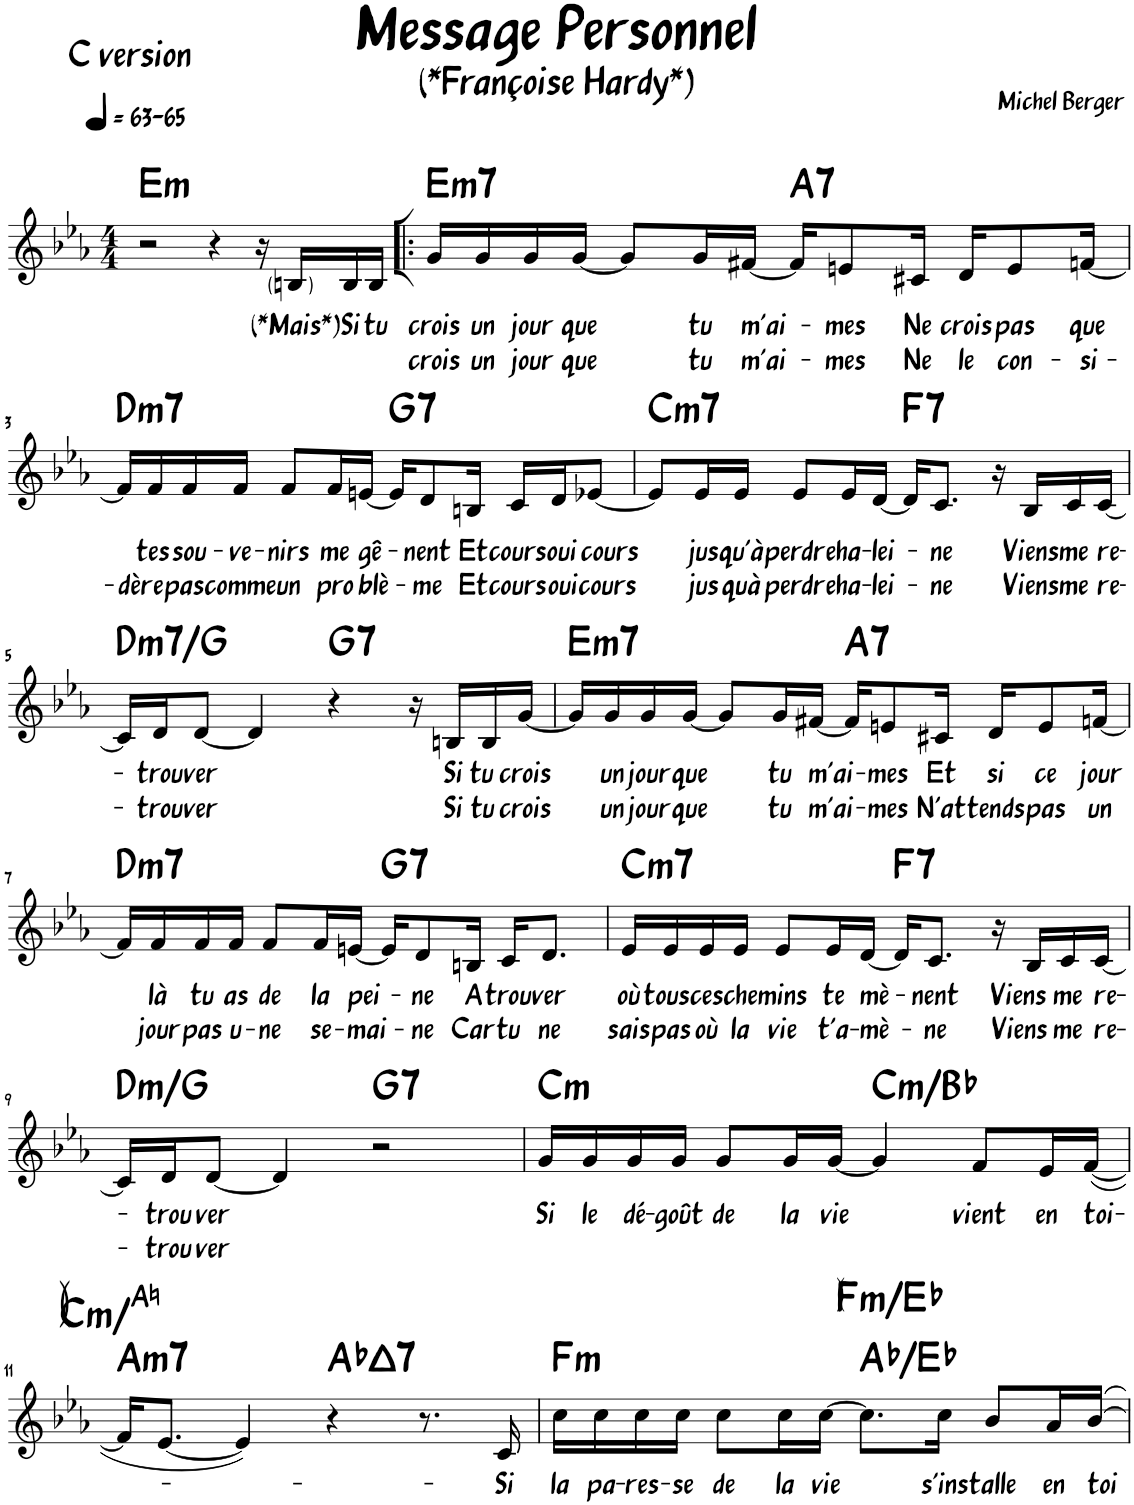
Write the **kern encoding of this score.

**kern	**text	**text	**harte
*part1	*part1	*part1	*part1
*staff1	*staff1	*staff1	*
*I"Piano	*	*	*
*I'Pno.	*	*	*
*clefG2	*	*	*
*k[b-e-a-]	*	*	*
*M4/4	*	*	*
*MM63	*	*	*
=1	=1	=1	=1
!LO:TX:a:t=C version	!	!	!
!LO:TX:a:t=-65	!	!	!LO:H:kt=m
2r	.	.	E:min
4r	.	.	.
16r	.	.	.
!	!LO:LY:b	!	!
16Bn/LL	(*Mais*)	.	.
!	!LO:LY:b	!	!
16B/	Si	.	.
!	!LO:LY:b	!	!
16B/JJ	tu	.	.
=2!|:	=2!|:	=2!|:	=2!|:
!	!LO:LY:b	!LO:LY:b	!LO:H:kt=m7
16g/LL	crois	crois	E:min7
!	!LO:LY:b	!LO:LY:b	!
16g/	un	un	.
!	!LO:LY:b	!LO:LY:b	!
16g/	jour	jour	.
!	!LO:LY:b	!LO:LY:b	!
[16g/JJ	que	que	.
8g/L]	.	.	.
!	!LO:LY:b	!LO:LY:b	!
16g/L	tu	tu	.
!	!LO:LY:b	!LO:LY:b	!
[16f#X/JJ	m'ai-	m'ai-	.
!	!	!	!LO:H:kt=7
16f#/KL]	.	.	A:7
!	!LO:LY:b	!LO:LY:b	!
8en/	mes	-mes	.
!	!LO:LY:b	!LO:LY:b	!
16c#X/Jk	Ne	Ne	.
!	!LO:LY:b	!LO:LY:b	!
16d/KL	crois	le	.
!	!LO:LY:b	!LO:LY:b	!
8e/	pas	con-	.
!	!LO:LY:b	!LO:LY:b	!
[16fn/Jk	que	-si-	.
!!LO:LB:g=z
=3	=3	=3	=3
!	!	!	!LO:H:kt=m7
16f/LL]	.	.	D:min7
!	!LO:LY:b	!LO:LY:b	!
16f/	tes	-dère	.
!	!LO:LY:b	!LO:LY:b	!
16f/	sou-	pas	.
!	!LO:LY:b	!LO:LY:b	!
16f/JJ	-ve-	comme	.
!	!LO:LY:b	!LO:LY:b	!
8f/L	-nirs	un	.
!	!LO:LY:b	!LO:LY:b	!
16f/L	me	pro-	.
!	!LO:LY:b	!LO:LY:b	!
[16en/JJ	gê-	-blè-	.
!	!	!	!LO:H:kt=7
16e/KL]	.	.	G:7
!	!LO:LY:b	!LO:LY:b	!
8d/	-nent	-me	.
!	!LO:LY:b	!LO:LY:b	!
16Bn/Jk	Et	Et	.
!	!LO:LY:b	!LO:LY:b	!
16c/LL	cours	cours	.
!	!LO:LY:b	!LO:LY:b	!
16d/J	oui	oui	.
!	!LO:LY:b	!LO:LY:b	!
[8e-X/J	cours	cours	.
=4	=4	=4	=4
!	!	!	!LO:H:kt=m7
8e-/L]	.	.	C:min7
!	!LO:LY:b	!LO:LY:b	!
16e-/L	jus-	jus-	.
!	!LO:LY:b	!LO:LY:b	!
16e-/JJ	-qu'à	-quà	.
!	!LO:LY:b	!LO:LY:b	!
8e-/L	perdre	perdre	.
!	!LO:LY:b	!LO:LY:b	!
16e-/L	ha-	ha-	.
!	!LO:LY:b	!LO:LY:b	!
[16d/JJ	-lei-	-lei-	.
!	!	!	!LO:H:kt=7
16d/KL]	.	.	F:7
!	!LO:LY:b	!LO:LY:b	!
8.c/J	-ne	-ne	.
16r	.	.	.
!	!LO:LY:b	!LO:LY:b	!
16B-/LL	Viens	Viens	.
!	!LO:LY:b	!LO:LY:b	!
16c/	me	me	.
!	!LO:LY:b	!LO:LY:b	!
[16c/JJ	re-	re-	.
!!LO:LB:g=z
=5	=5	=5	=5
!	!	!	!LO:H:kt=m7
16c/LL]	.	.	D:min7/4
!	!LO:LY:b	!LO:LY:b	!
16d/J	-trou-	-trou-	.
!	!LO:LY:b	!LO:LY:b	!
[8d/J	-ver	-ver	.
4d/]	.	.	.
!	!	!	!LO:H:kt=7
4r	.	.	G:7
16r	.	.	.
!	!LO:LY:b	!LO:LY:b	!
16Bn/LL	Si	Si	.
!	!LO:LY:b	!LO:LY:b	!
16B/	tu	tu	.
!	!LO:LY:b	!LO:LY:b	!
[16g/JJ	crois	crois	.
=6	=6	=6	=6
!	!	!	!LO:H:kt=m7
16g/LL]	.	.	E:min7
!	!LO:LY:b	!LO:LY:b	!
16g/	un	un	.
!	!LO:LY:b	!LO:LY:b	!
16g/	jour	jour	.
!	!LO:LY:b	!LO:LY:b	!
[16g/JJ	que	que	.
8g/L]	.	.	.
!	!LO:LY:b	!LO:LY:b	!
16g/L	tu	tu	.
!	!LO:LY:b	!LO:LY:b	!
[16f#X/JJ	m'ai-	m'ai-	.
!	!	!	!LO:H:kt=7
16f#/KL]	.	.	A:7
!	!LO:LY:b	!LO:LY:b	!
8en/	-mes	-mes	.
!	!LO:LY:b	!LO:LY:b	!
16c#X/Jk	Et	N'at-	.
!	!LO:LY:b	!LO:LY:b	!
16d/KL	si	-tends	.
!	!LO:LY:b	!LO:LY:b	!
8e/	ce	pas	.
!	!LO:LY:b	!LO:LY:b	!
[16fn/Jk	jour	un	.
!!LO:LB:g=z
=7	=7	=7	=7
!	!	!	!LO:H:kt=m7
16f/LL]	.	.	D:min7
!	!LO:LY:b	!LO:LY:b	!
16f/	là	jour	.
!	!LO:LY:b	!LO:LY:b	!
16f/	tu	pas	.
!	!LO:LY:b	!LO:LY:b	!
16f/JJ	as	u-	.
!	!LO:LY:b	!LO:LY:b	!
8f/L	de	-ne	.
!	!LO:LY:b	!LO:LY:b	!
16f/L	la	se-	.
!	!LO:LY:b	!LO:LY:b	!
[16en/JJ	pei-	-mai-	.
!	!	!	!LO:H:kt=7
16e/KL]	.	.	G:7
!	!LO:LY:b	!LO:LY:b	!
8d/	-ne	-ne	.
!	!LO:LY:b	!LO:LY:b	!
16Bn/Jk	A	Car	.
!	!LO:LY:b	!LO:LY:b	!
16c/KL	trou-	tu	.
!	!LO:LY:b	!LO:LY:b	!
8.d/J	-ver	ne	.
=8	=8	=8	=8
!	!LO:LY:b	!LO:LY:b	!LO:H:kt=m7
16e-/LL	où	sais	C:min7
!	!LO:LY:b	!LO:LY:b	!
16e-/	tous	pas	.
!	!LO:LY:b	!LO:LY:b	!
16e-/	ces	où	.
!	!LO:LY:b	!LO:LY:b	!
16e-/JJ	che-	la	.
!	!LO:LY:b	!LO:LY:b	!
8e-/L	-mins	vie	.
!	!LO:LY:b	!LO:LY:b	!
16e-/L	te	t'a-	.
!	!LO:LY:b	!LO:LY:b	!
[16d/JJ	mè-	-mè-	.
!	!	!	!LO:H:kt=7
16d/KL]	.	.	F:7
!	!LO:LY:b	!LO:LY:b	!
8.c/J	-nent	-ne	.
16r	.	.	.
!	!LO:LY:b	!LO:LY:b	!
16B-/LL	Viens	Viens	.
!	!LO:LY:b	!LO:LY:b	!
16c/	me	me	.
!	!LO:LY:b	!LO:LY:b	!
[16c/JJ	re-	re-	.
!!LO:LB:g=z
=9	=9	=9	=9
!	!	!	!LO:H:kt=m
16c/LL]	.	.	D:min/4
!	!LO:LY:b	!LO:LY:b	!
16d/J	-trou-	-trou-	.
!	!LO:LY:b	!LO:LY:b	!
[8d/J	-ver	-ver	.
4d/]	.	.	.
!	!	!	!LO:H:kt=7
2r	.	.	G:7
=10	=10	=10	=10
!	!LO:LY:b	!	!LO:H:kt=m
16g/LL	Si	.	C:min
!	!LO:LY:b	!	!
16g/	le	.	.
!	!LO:LY:b	!	!
16g/	dé-	.	.
!	!LO:LY:b	!	!
16g/JJ	-goût	.	.
!	!LO:LY:b	!	!
8g/L	de	.	.
!	!LO:LY:b	!	!
16g/L	la	.	.
!	!LO:LY:b	!	!
[16g/JJ	vie	.	.
!	!	!	!LO:H:kt=m
4g/]	.	.	C:min/b7
!	!LO:LY:b	!	!
8f/L	vient	.	.
!	!LO:LY:b	!	!
16e-/L	en	.	.
!	!LO:LY:b	!	!
([16f/JJ	toi-	.	.
!!LO:LB:g=z
=11	=11	=11	=11
!	!	!	!LO:H:kt=m7
16f/KL]	.	.	A:min7
[8.e-/J	.	.	.
!	!	!	!LO:H:kt=m
4e-/])	.	.	C:min
!	!	!	!LO:H:kt=7
4r	.	.	Ab:maj7
8.r	.	.	.
!	!LO:LY:b	!	!
16c/	Si	.	.
=12	=12	=12	=12
!	!LO:LY:b	!	!LO:H:kt=m
16cc\LL	la	.	F:min
!	!LO:LY:b	!	!
16cc\	pa-	.	.
!	!LO:LY:b	!	!
16cc\	-res-	.	.
!	!LO:LY:b	!	!
16cc\JJ	-se	.	.
!	!LO:LY:b	!	!
8cc\L	de	.	.
!	!LO:LY:b	!	!
16cc\L	la	.	.
!	!LO:LY:b	!	!
[16cc\JJ	vie	.	.
8.cc\L]	.	.	Ab:maj/5
!	!LO:LY:b	!	!
16cc\Jk	s'ins-	.	.
!	!LO:LY:b	!	!LO:H:kt=m
8b-/L	-talle	.	F:min/b7
!	!LO:LY:b	!	!
16a-/L	en	.	.
!	!LO:LY:b	!	!
[16b-/JJ	toi	.	.
=	=	=	=
*-	*-	*-	*-
